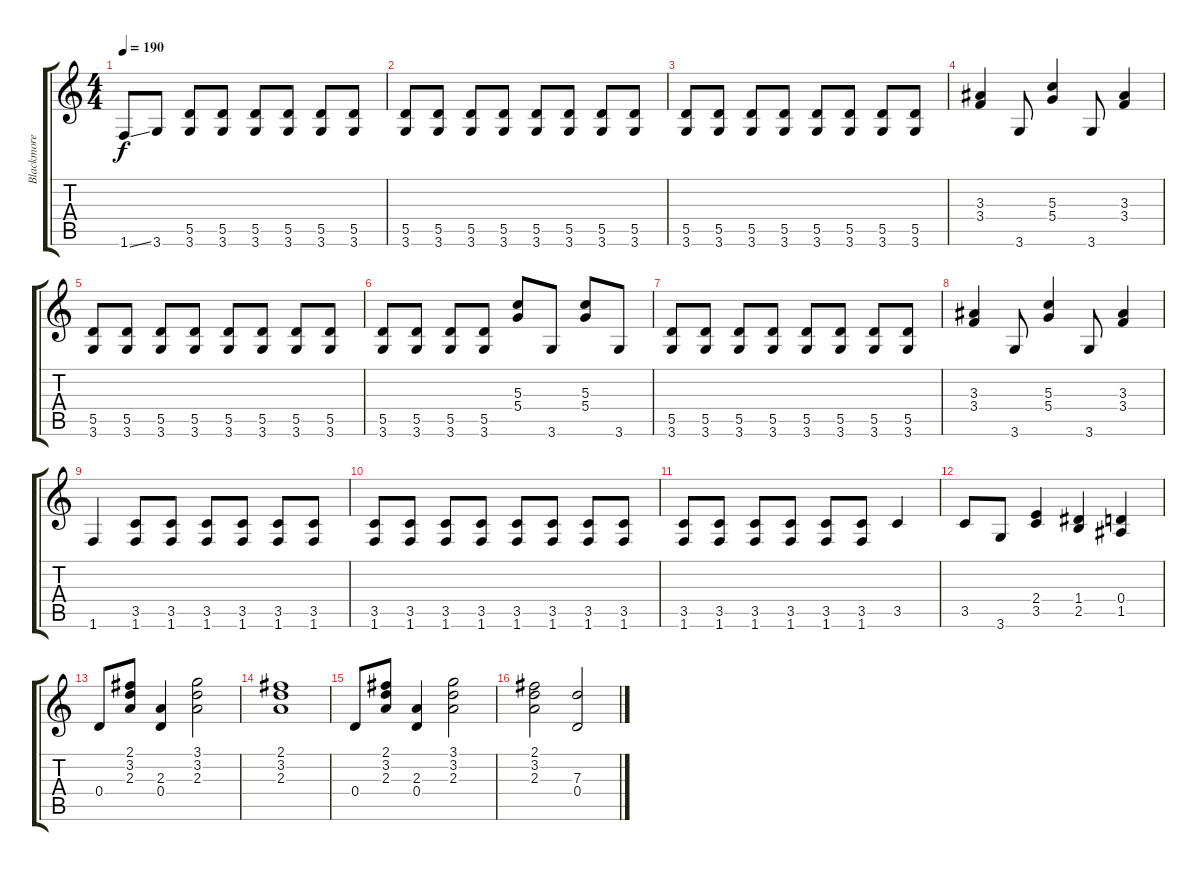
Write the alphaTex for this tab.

\track ("Blackmore" "Blackmore") {instrument overdrivenguitar}
\staff {score tabs}
\tuning (E4 B3 G3 D3 A2 E2) {hide}
\ts (4 4)
\tempo 190
\clef g2
\ks c
1.6{ss}.8{dy f} 3.6.8 (5.5 3.6).8 (5.5 3.6).8 (5.5 3.6).8 (5.5 3.6).8 (5.5 3.6).8 (5.5 3.6).8 |
(5.5 3.6).8 (5.5 3.6).8 (5.5 3.6).8 (5.5 3.6).8 (5.5 3.6).8 (5.5 3.6).8 (5.5 3.6).8 (5.5 3.6).8 |
(5.5 3.6).8 (5.5 3.6).8 (5.5 3.6).8 (5.5 3.6).8 (5.5 3.6).8 (5.5 3.6).8 (5.5 3.6).8 (5.5 3.6).8 |
(3.3 3.4).4 3.6.8 (5.3 5.4).4 3.6.8 (3.3 3.4).4 |
(5.5 3.6).8 (5.5 3.6).8 (5.5 3.6).8 (5.5 3.6).8 (5.5 3.6).8 (5.5 3.6).8 (5.5 3.6).8 (5.5 3.6).8 |
(5.5 3.6).8 (5.5 3.6).8 (5.5 3.6).8 (5.5 3.6).8 (5.3 5.4).8 3.6.8 (5.3 5.4).8 3.6.8 |
(5.5 3.6).8 (5.5 3.6).8 (5.5 3.6).8 (5.5 3.6).8 (5.5 3.6).8 (5.5 3.6).8 (5.5 3.6).8 (5.5 3.6).8 |
(3.3 3.4).4 3.6.8 (5.3 5.4).4 3.6.8 (3.3 3.4).4 |
1.6.4 (3.5 1.6).8 (3.5 1.6).8 (3.5 1.6).8 (3.5 1.6).8 (3.5 1.6).8 (3.5 1.6).8 |
(3.5 1.6).8 (3.5 1.6).8 (3.5 1.6).8 (3.5 1.6).8 (3.5 1.6).8 (3.5 1.6).8 (3.5 1.6).8 (3.5 1.6).8 |
(3.5 1.6).8 (3.5 1.6).8 (3.5 1.6).8 (3.5 1.6).8 (3.5 1.6).8 (3.5 1.6).8 3.5.4 |
3.5.8 3.6.8 (2.4 3.5).4 (1.4 2.5).4 (0.4 1.5).4 |
0.4.8 (2.1 3.2 2.3).8 (2.3 0.4).4 (3.1 3.2 2.3).2 |
(2.1 3.2 2.3).1 |
0.4.8 (2.1 3.2 2.3).8 (2.3 0.4).4 (3.1 3.2 2.3).2 |
(2.1 3.2 2.3).2 (7.3 0.4).2
